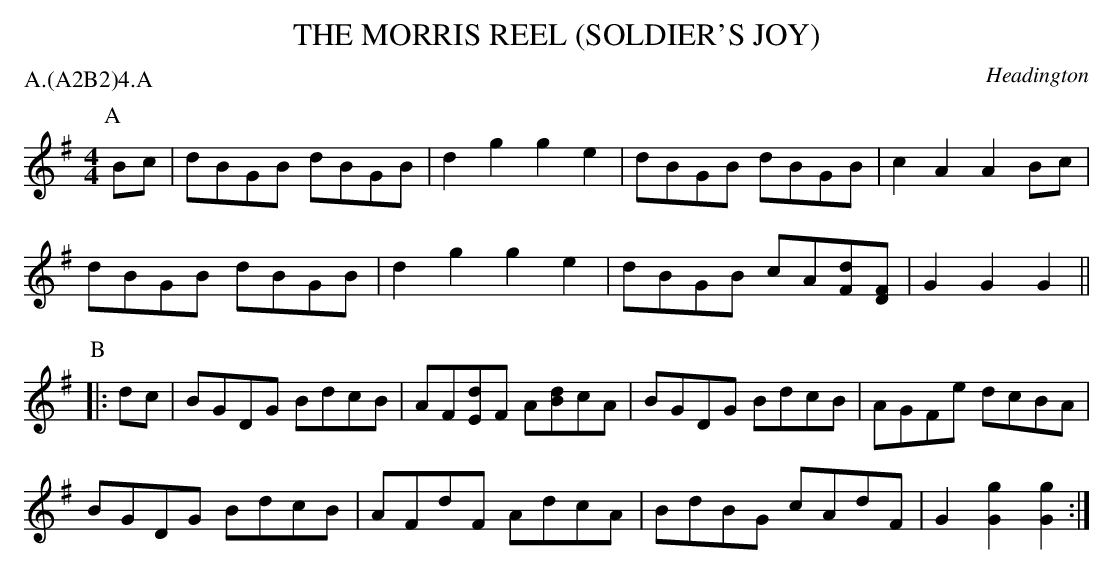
X:1
T: THE MORRIS REEL (SOLDIER'S JOY)
O: Headington
P: A.(A2B2)4.A
M: 4/4
L: 1/8
K: G
P: A
Bc |\
dBGB dBGB | d2g2 g2e2 | dBGB dBGB       | c2A2 A2Bc |
dBGB dBGB | d2g2 g2e2 | dBGB cA[dF][FD] | G2G2 G2  ||
P: B
|: dc |\
BGDG BdcB | AF[dE]F A[dB]cA | BGDG BdcB | AGFe      dcBA   |
BGDG BdcB | AFdF    AdcA    | BdBG cAdF | G2[g2G2] [g2G2] :|
